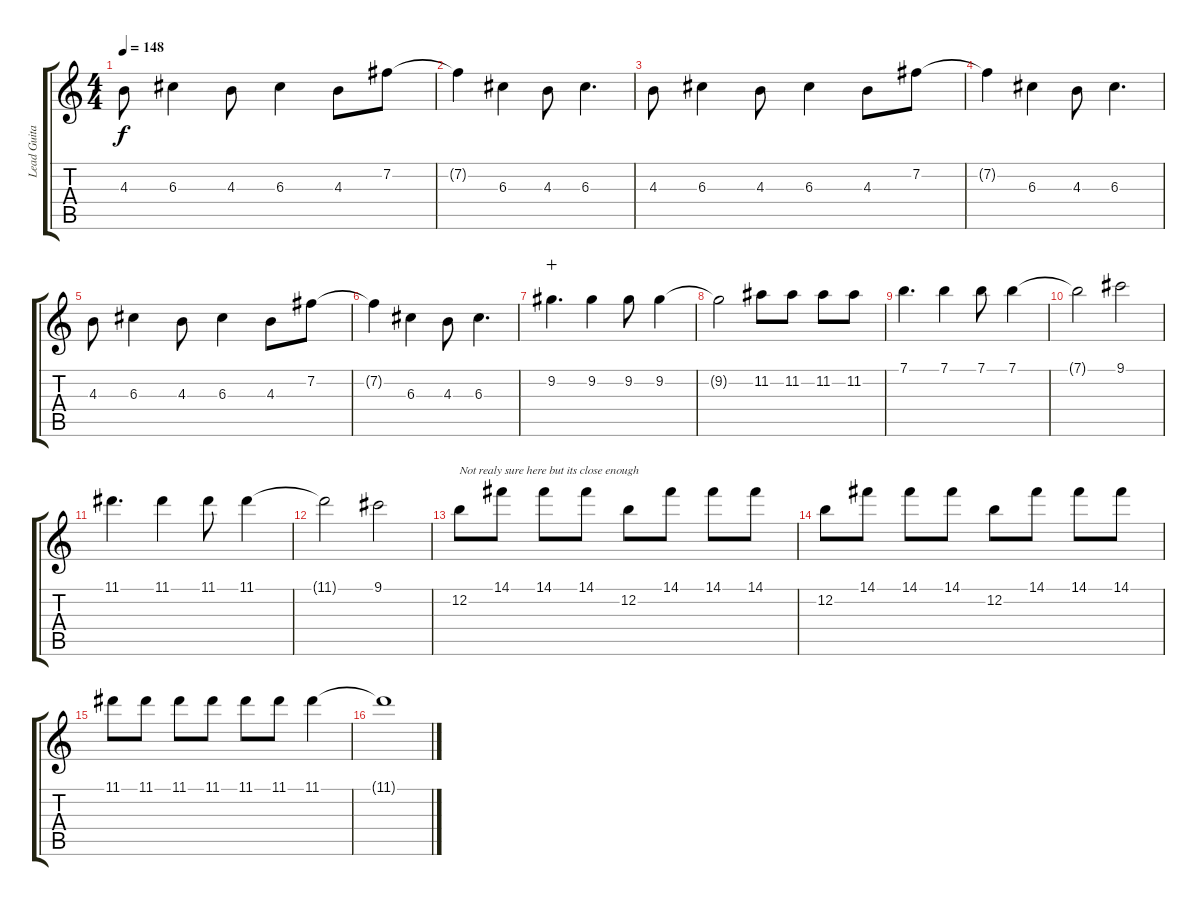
\track ("Lead Guitar" "Lead Guita") {instrument electricguitarjazz}
\staff {score tabs}
\tuning (E4 B3 G3 D3 A2 E2) {hide}
\ts (4 4)
\tempo 148
\clef g2
\ks c
4.3.8{dy f} 6.3.4 4.3.8 6.3.4 4.3.8 7.2.8 |
7.2{t}.4 6.3.4 4.3.8 6.3.4{d} |
4.3.8 6.3.4 4.3.8 6.3.4 4.3.8 7.2.8 |
7.2{t}.4 6.3.4 4.3.8 6.3.4{d} |
4.3.8 6.3.4 4.3.8 6.3.4 4.3.8 7.2.8 |
7.2{t}.4 6.3.4 4.3.8 6.3.4{d} |
9.2.4{d volume 16 instrument overdrivenguitar wahc} 9.2.4 9.2.8 9.2.4 |
9.2{t}.2 11.2.8 11.2.8 11.2.8 11.2.8 |
7.1.4{d} 7.1.4 7.1.8 7.1.4 |
7.1{t}.2 9.1.2 |
11.1.4{d} 11.1.4 11.1.8 11.1.4 |
11.1{t}.2 9.1.2 |
12.2.8{txt "Not realy sure here but its close enough"} 14.1.8 14.1.8 14.1.8 12.2.8 14.1.8 14.1.8 14.1.8 |
12.2.8 14.1.8 14.1.8 14.1.8 12.2.8 14.1.8 14.1.8 14.1.8 |
11.1.8 11.1.8 11.1.8 11.1.8 11.1.8 11.1.8 11.1.4 |
11.1{t}.1
